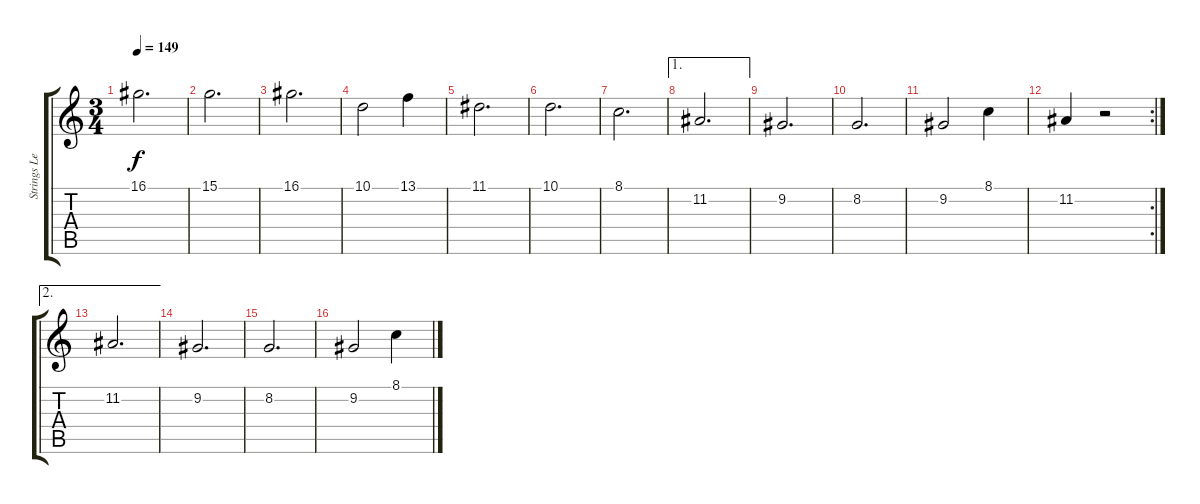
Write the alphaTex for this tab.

\track ("Strings Left" "Strings Le") {instrument stringensemble1}
\staff {score tabs}
\tuning (E4 B3 G3 D3 A2 E2) {hide}
\ts (3 4)
\tempo 149
\clef g2
\ks c
16.1.2{d dy f} |
15.1.2{d} |
16.1.2{d} |
10.1.2 13.1.4 |
11.1.2{d} |
10.1.2{d} |
8.1.2{d} |
\ae 1
11.2.2{d} |
9.2.2{d} |
8.2.2{d} |
9.2.2 8.1.4 |
\rc 2
11.2.4 r.2 |
\ae 2
11.2.2{d} |
9.2.2{d} |
8.2.2{d} |
9.2.2 8.1.4
